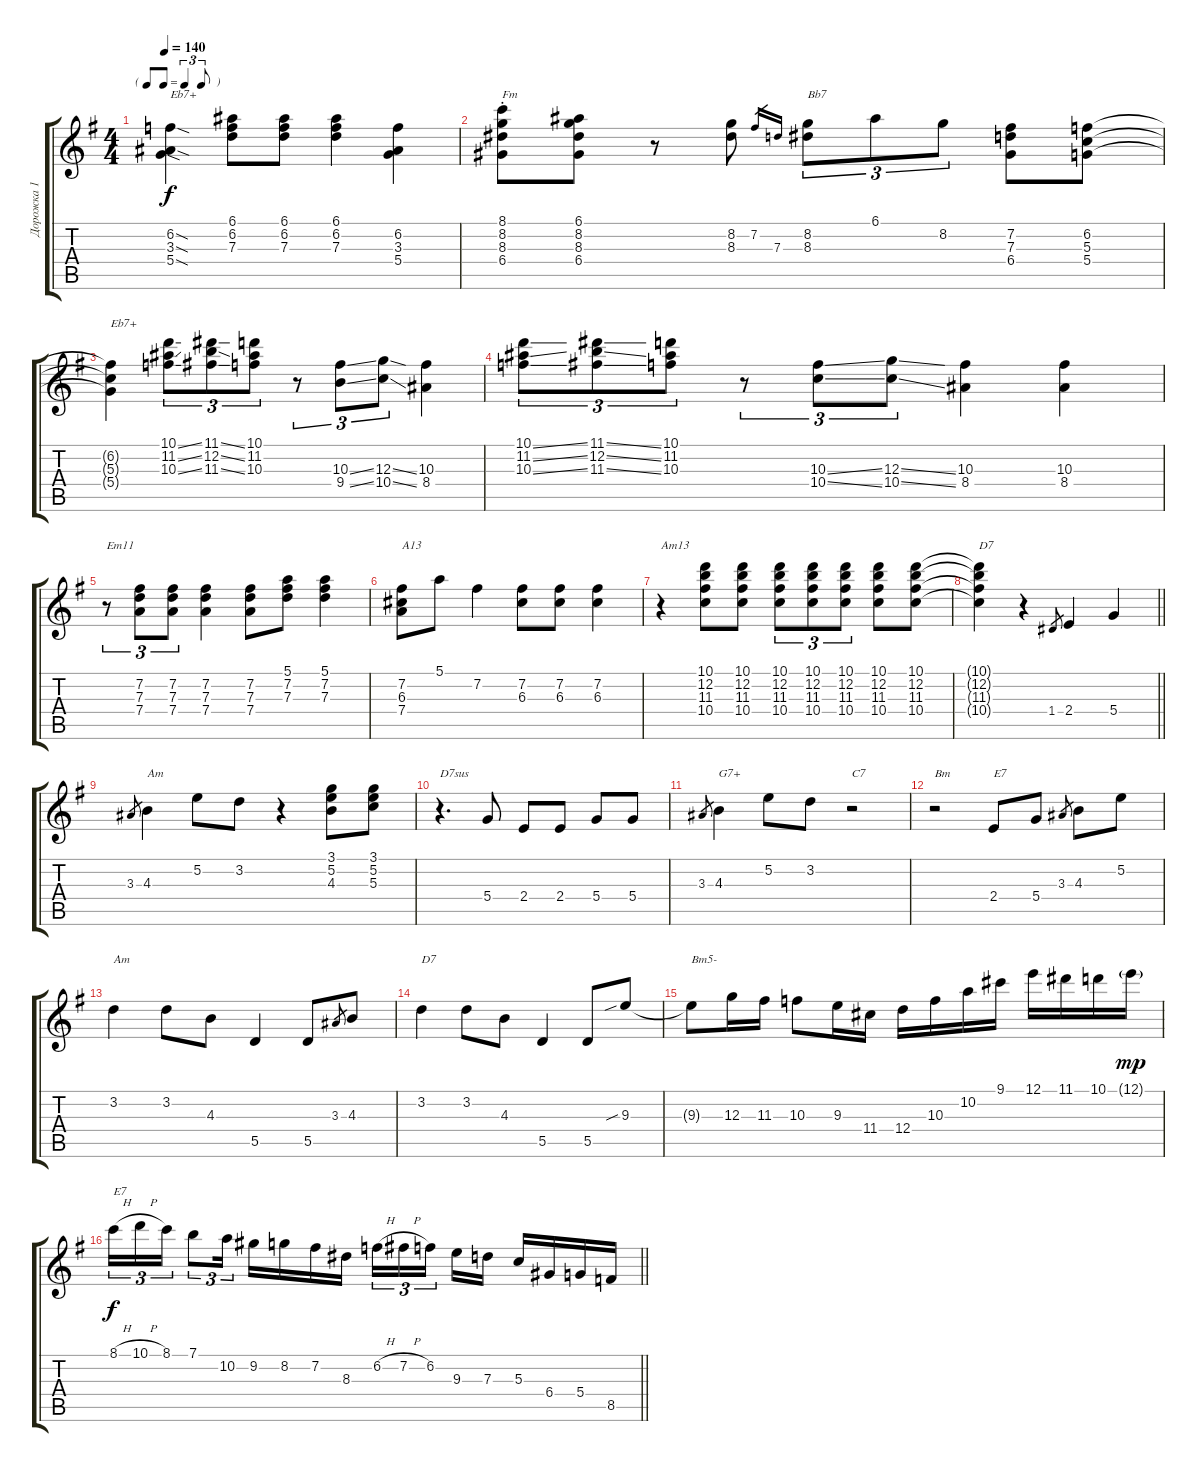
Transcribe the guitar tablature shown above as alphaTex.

\track ("Дорожка 1" "Дорожка 1") {instrument electricguitarjazz}
\staff {score tabs}
\tuning (E4 B3 G3 D3 A2 E2) {hide}
\ts (4 4)
\tf triplet8th
\tempo 140
\clef g2
\ks g
(6.2{sod} 3.3{sod} 5.4{sod}).4{txt "Eb7+" dy f} (6.1 6.2 7.3).8 (6.1 6.2 7.3).8 (6.1 6.2 7.3).4 (6.2 3.3 5.4).4 |
(8.1{st} 8.2{st} 8.3{st} 6.4{st}).8{txt "Fm"} (6.1 8.2 8.3 6.4).8 r.8 (8.2 8.3).8 7.2.16{gr} 7.3.16{gr} (8.2 8.3).8{tu (3 2) txt "Bb7"} 6.1.8{tu (3 2)} 8.2.8{tu (3 2)} (7.2 7.3 6.4).8 (6.2 5.3 5.4).8 |
(6.2{t} 5.3{t} 5.4{t}).4{txt "Eb7+"} (10.1{ss} 11.2{ss} 10.3{ss}).8{tu (3 2)} (11.1{ss} 12.2{ss} 11.3{ss}).8{tu (3 2)} (10.1 11.2 10.3).8{tu (3 2)} r.8{tu (3 2)} (10.3{ss} 9.4{ss}).8{tu (3 2)} (12.3{ss} 10.4{ss}).8{tu (3 2)} (10.3 8.4).4 |
(10.1{ss} 11.2{ss} 10.3{ss}).8{tu (3 2)} (11.1{ss} 12.2{ss} 11.3{ss}).8{tu (3 2)} (10.1 11.2 10.3).8{tu (3 2)} r.8{tu (3 2)} (10.3{ss} 10.4{ss}).8{tu (3 2)} (12.3{ss} 10.4{ss}).8{tu (3 2)} (10.3 8.4).4 (10.3 8.4).4 |
r.8{tu (3 2) txt "Em11"} (7.2 7.3 7.4).8{tu (3 2)} (7.2 7.3 7.4).8{tu (3 2)} (7.2 7.3 7.4).4 (7.2 7.3 7.4).8 (5.1 7.2 7.3).8 (5.1 7.2 7.3).4 |
(7.2 6.3 7.4).8{txt "A13"} 5.1.8 7.2.4 (7.2 6.3).8 (7.2 6.3).8 (7.2 6.3).4 |
r.4{txt "Am13"} (10.1 12.2 11.3 10.4).8 (10.1 12.2 11.3 10.4).8 (10.1 12.2 11.3 10.4).8{tu (3 2)} (10.1 12.2 11.3 10.4).8{tu (3 2)} (10.1 12.2 11.3 10.4).8{tu (3 2)} (10.1 12.2 11.3 10.4).8 (10.1 12.2 11.3 10.4).8 |
\barLineRight lightlight
(10.1{t} 12.2{t} 11.3{t} 10.4{t}).4{txt "D7"} r.4 1.4.8{gr} 2.4.4 5.4.4 |
3.3.8{gr} 4.3.4{txt "Am"} 5.2.8 3.2.8 r.4 (3.1 5.2 4.3).8 (3.1 5.2 5.3).8 |
r.4{d txt "D7sus"} 5.4.8 2.4.8 2.4.8 5.4.8 5.4.8 |
3.3.8{gr} 4.3.4{txt "G7+"} 5.2.8 3.2.8 r.2{txt "C7"} |
r.2{txt "Bm"} 2.4.8{txt "E7"} 5.4.8 3.3.8{gr} 4.3.8 5.2.8 |
3.2.4{txt "Am"} 3.2.8 4.3.8 5.5.4 5.5.8 3.3.8{gr} 4.3.8 |
3.2.4{txt "D7"} 3.2.8 4.3.8 5.5.4 5.5.8 9.3{sib}.8 |
9.3{t}.8{txt "Bm5-"} 12.3.16 11.3.16 10.3.8 9.3.16 11.4.16 12.4.16 10.3.16 10.2.16 9.1.16 12.1.16 11.1.16 10.1.16 12.1{g}.16{dy mp} |
\barLineRight lightlight
8.1{h}.16{tu (3 2) txt "E7" dy f} 10.1{h}.16{tu (3 2)} 8.1.16{tu (3 2)} 7.1.8{tu (3 2)} 10.2.16{tu (3 2)} 9.2.16 8.2.16 7.2.16 8.3.16 6.2{h}.16{tu (3 2)} 7.2{h}.16{tu (3 2)} 6.2.16{tu (3 2) beam splitsecondary} 9.3.16 7.3.16 5.3.16 6.4.16 5.4.16 8.5.16
